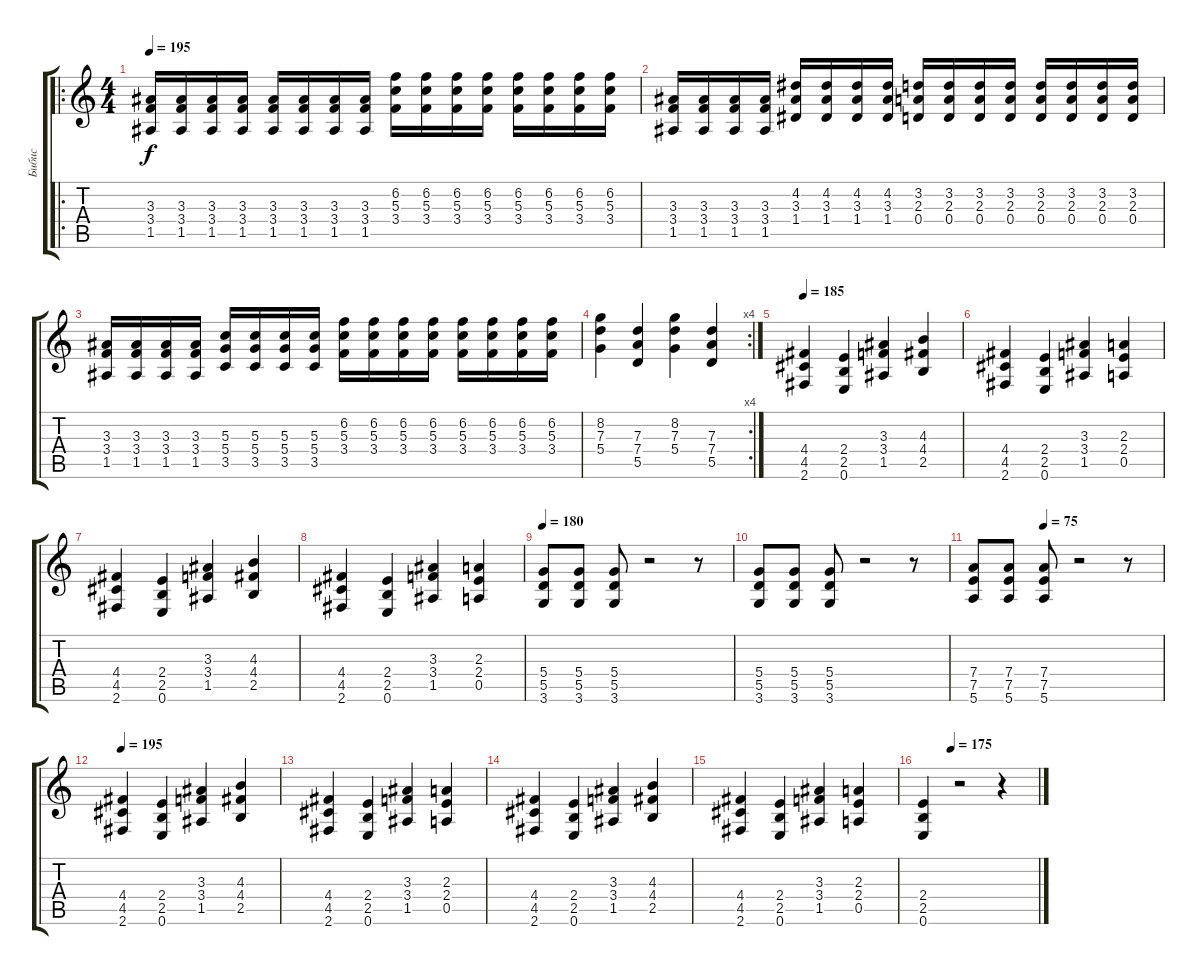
\track ("Бибис" "Бибис") {instrument distortionguitar}
\staff {score tabs}
\tuning (E4 B3 G3 D3 A2 E2) {hide}
\ro
\ts (4 4)
\tempo 195
\clef g2
\ks c
(3.3 3.4 1.5).16{dy f} (3.3 3.4 1.5).16 (3.3 3.4 1.5).16 (3.3 3.4 1.5).16 (3.3 3.4 1.5).16 (3.3 3.4 1.5).16 (3.3 3.4 1.5).16 (3.3 3.4 1.5).16 (6.2 5.3 3.4).16 (6.2 5.3 3.4).16 (6.2 5.3 3.4).16 (6.2 5.3 3.4).16 (6.2 5.3 3.4).16 (6.2 5.3 3.4).16 (6.2 5.3 3.4).16 (6.2 5.3 3.4).16 |
(3.3 3.4 1.5).16 (3.3 3.4 1.5).16 (3.3 3.4 1.5).16 (3.3 3.4 1.5).16 (4.2 3.3 1.4).16 (4.2 3.3 1.4).16 (4.2 3.3 1.4).16 (4.2 3.3 1.4).16 (3.2 2.3 0.4).16 (3.2 2.3 0.4).16 (3.2 2.3 0.4).16 (3.2 2.3 0.4).16 (3.2 2.3 0.4).16 (3.2 2.3 0.4).16 (3.2 2.3 0.4).16 (3.2 2.3 0.4).16 |
(3.3 3.4 1.5).16 (3.3 3.4 1.5).16 (3.3 3.4 1.5).16 (3.3 3.4 1.5).16 (5.3 5.4 3.5).16 (5.3 5.4 3.5).16 (5.3 5.4 3.5).16 (5.3 5.4 3.5).16 (6.2 5.3 3.4).16 (6.2 5.3 3.4).16 (6.2 5.3 3.4).16 (6.2 5.3 3.4).16 (6.2 5.3 3.4).16 (6.2 5.3 3.4).16 (6.2 5.3 3.4).16 (6.2 5.3 3.4).16 |
\rc 4
(8.2 7.3 5.4).4 (7.3 7.4 5.5).4 (8.2 7.3 5.4).4 (7.3 7.4 5.5).4 |
\tempo 185
(4.4 4.5 2.6).4 (2.4 2.5 0.6).4 (3.3 3.4 1.5).4 (4.3 4.4 2.5).4 |
(4.4 4.5 2.6).4 (2.4 2.5 0.6).4 (3.3 3.4 1.5).4 (2.3 2.4 0.5).4 |
(4.4 4.5 2.6).4 (2.4 2.5 0.6).4 (3.3 3.4 1.5).4 (4.3 4.4 2.5).4 |
(4.4 4.5 2.6).4 (2.4 2.5 0.6).4 (3.3 3.4 1.5).4 (2.3 2.4 0.5).4 |
\tempo 180
(5.4 5.5 3.6).8 (5.4 5.5 3.6).8 (5.4 5.5 3.6).8 r.2 r.8 |
(5.4 5.5 3.6).8 (5.4 5.5 3.6).8 (5.4 5.5 3.6).8 r.2 r.8 |
\tempo (75 0.375)
(7.4 7.5 5.6).8 (7.4 7.5 5.6).8 (7.4 7.5 5.6).8 r.2 r.8 |
\tempo 195
(4.4 4.5 2.6).4 (2.4 2.5 0.6).4 (3.3 3.4 1.5).4 (4.3 4.4 2.5).4 |
(4.4 4.5 2.6).4 (2.4 2.5 0.6).4 (3.3 3.4 1.5).4 (2.3 2.4 0.5).4 |
(4.4 4.5 2.6).4 (2.4 2.5 0.6).4 (3.3 3.4 1.5).4 (4.3 4.4 2.5).4 |
(4.4 4.5 2.6).4 (2.4 2.5 0.6).4 (3.3 3.4 1.5).4 (2.3 2.4 0.5).4 |
\tempo (175 0.25)
(2.4 2.5 0.6).4 r.2 r.4
